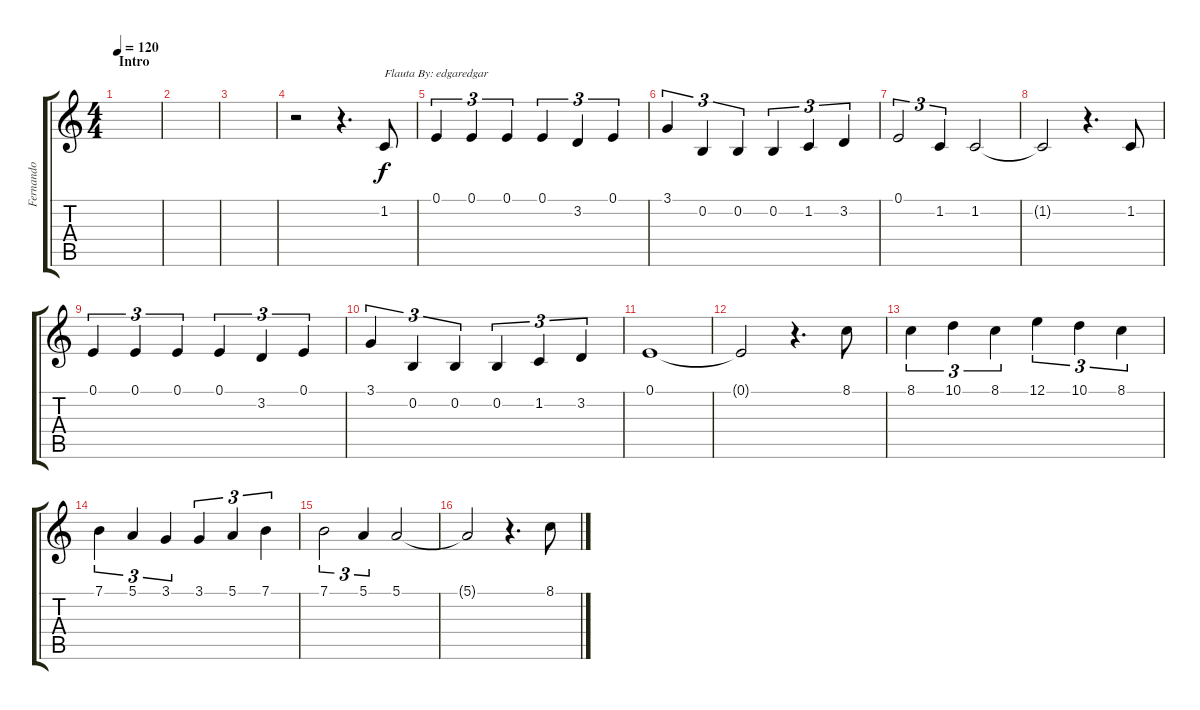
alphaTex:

\track ("Fernando" "Fernando") {instrument flute}
\staff {score tabs}
\tuning (E4 B3 G3 D3 A2 E2) {hide}
\ts (4 4)
\section ("" "Intro")
\tempo 120
\clef g2
\ks c
|
|
|
r.2 r.4{d} 1.2.8{txt "Flauta By: edgaredgar"} |
0.1.4{tu (3 2)} 0.1.4{tu (3 2)} 0.1.4{tu (3 2)} 0.1.4{tu (3 2)} 3.2.4{tu (3 2)} 0.1.4{tu (3 2)} |
3.1.4{tu (3 2)} 0.2.4{tu (3 2)} 0.2.4{tu (3 2)} 0.2.4{tu (3 2)} 1.2.4{tu (3 2)} 3.2.4{tu (3 2)} |
0.1.2{tu (3 2)} 1.2.4{tu (3 2)} 1.2.2 |
1.2{t}.2 r.4{d} 1.2.8 |
0.1.4{tu (3 2)} 0.1.4{tu (3 2)} 0.1.4{tu (3 2)} 0.1.4{tu (3 2)} 3.2.4{tu (3 2)} 0.1.4{tu (3 2)} |
3.1.4{tu (3 2)} 0.2.4{tu (3 2)} 0.2.4{tu (3 2)} 0.2.4{tu (3 2)} 1.2.4{tu (3 2)} 3.2.4{tu (3 2)} |
0.1.1 |
0.1{t}.2 r.4{d} 8.1.8 |
8.1.4{tu (3 2)} 10.1.4{tu (3 2)} 8.1.4{tu (3 2)} 12.1.4{tu (3 2)} 10.1.4{tu (3 2)} 8.1.4{tu (3 2)} |
7.1.4{tu (3 2)} 5.1.4{tu (3 2)} 3.1.4{tu (3 2)} 3.1.4{tu (3 2)} 5.1.4{tu (3 2)} 7.1.4{tu (3 2)} |
7.1.2{tu (3 2)} 5.1.4{tu (3 2)} 5.1.2 |
5.1{t}.2 r.4{d} 8.1.8
